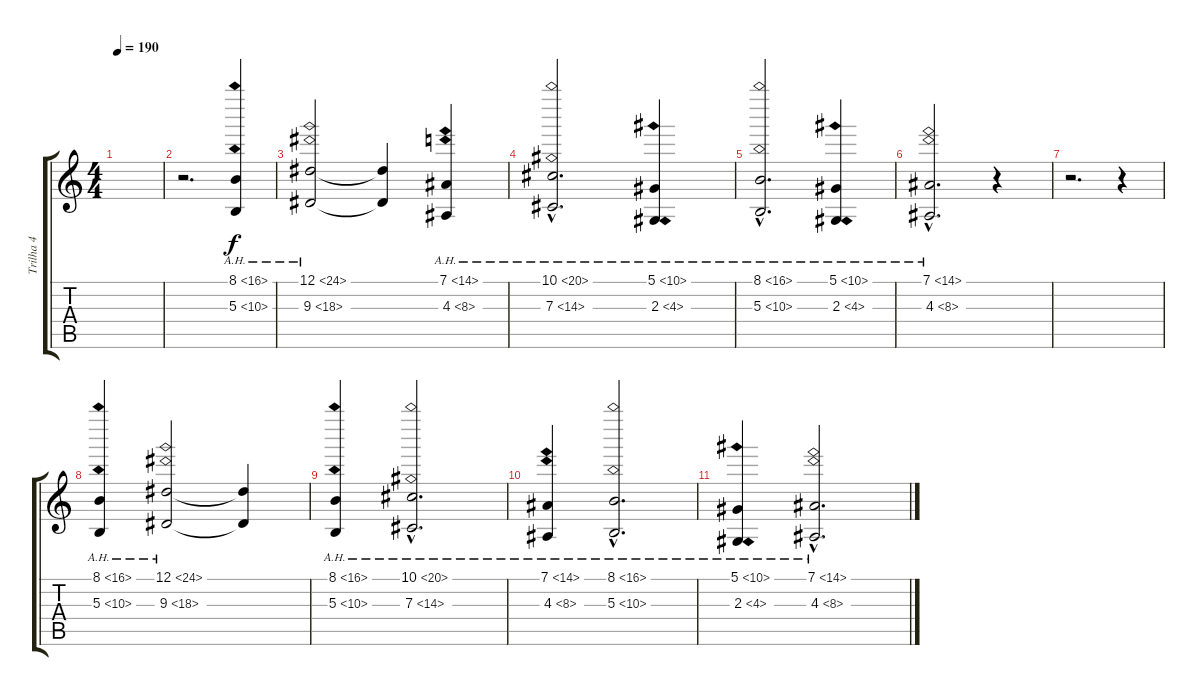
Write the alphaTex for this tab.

\track ("Trilha 4" "Trilha 4") {instrument stringensemble1}
\staff {score tabs}
\tuning (Eb4 Bb3 Gb3 Db3 Ab2 Eb2) {hide}
\ts (4 4)
\tempo 190
\clef g2
\ks c
|
r.2{d} (8.1{ah 8} 5.3{ah 5}).4 |
(12.1{ah 12} 9.3{ah 9}).2 (12.1{t} 9.3{t}).4 (7.1{ah 7} 4.3{ah 4}).4 |
(10.1{ah 10 hac} 7.3{ah 7 hac}).2{d} (5.1{ah 5} 2.3{ah 2}).4 |
(8.1{ah 8 hac} 5.3{ah 5 hac}).2{d} (5.1{ah 5} 2.3{ah 2}).4 |
(7.1{ah 7 hac} 4.3{ah 4 hac}).2{d} r.4 |
r.2{d} r.4 |
(8.1{ah 8} 5.3{ah 5}).4 (12.1{ah 12} 9.3{ah 9}).2 (12.1{t} 9.3{t}).4 |
(8.1{ah 8} 5.3{ah 5}).4 (10.1{ah 10 hac} 7.3{ah 7 hac}).2{d} |
(7.1{ah 7} 4.3{ah 4}).4 (8.1{ah 8 hac} 5.3{ah 5 hac}).2{d} |
(5.1{ah 5} 2.3{ah 2}).4 (7.1{ah 7 hac} 4.3{ah 4 hac}).2{d}
